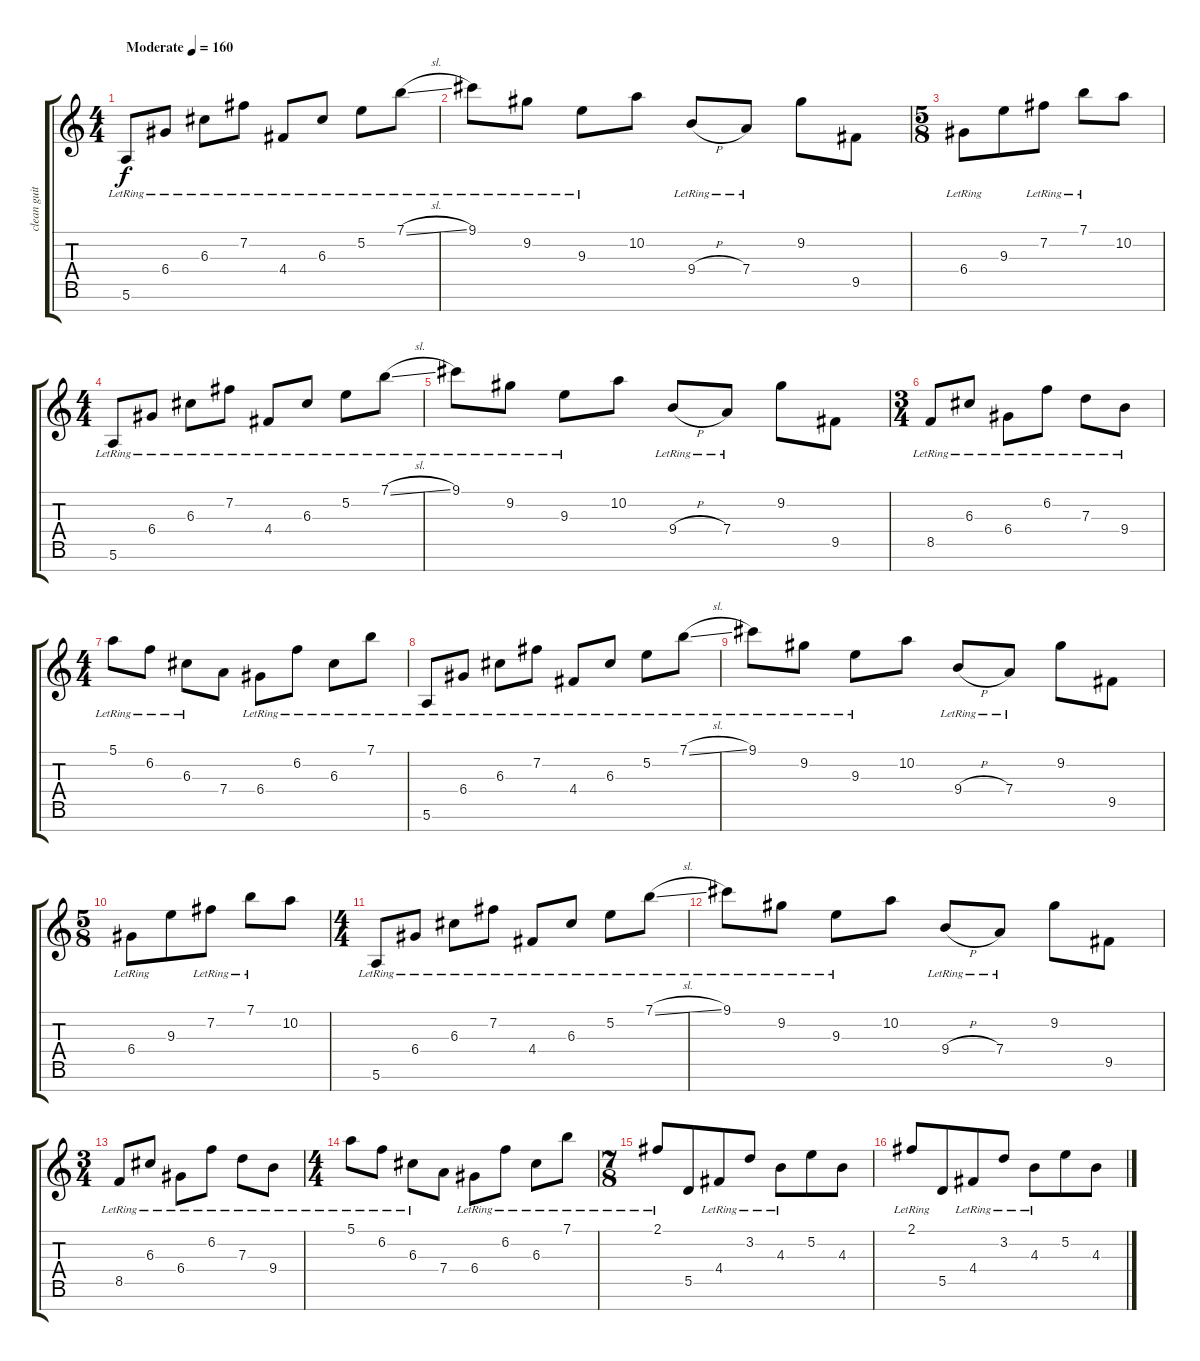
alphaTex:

\track ("clean guitar 1" "clean guit") {instrument acousticguitarsteel}
\staff {score tabs}
\tuning (E4 B3 G3 D3 A2 E2 B1) {hide}
\ts (4 4)
\tempo (160 "Moderate")
\clef g2
\ks c
5.6{lr}.8{dy f instrument acousticguitarsteel} 6.4{lr}.8 6.3{lr}.8 7.2{lr}.8 4.4{lr}.8 6.3{lr}.8 5.2{lr}.8 7.1{sl lr}.8 |
9.1{lr}.8 9.2{lr}.8 9.3{lr}.8 10.2.8 9.4{h lr}.8 7.4{lr}.8 9.2.8 9.5.8 |
\ts (5 8)
6.4{lr}.8 9.3.8 7.2{lr}.8 7.1{lr}.8 10.2.8 |
\ts (4 4)
5.6{lr}.8 6.4{lr}.8 6.3{lr}.8 7.2{lr}.8 4.4{lr}.8 6.3{lr}.8 5.2{lr}.8 7.1{sl lr}.8 |
9.1{lr}.8 9.2{lr}.8 9.3{lr}.8 10.2.8 9.4{h lr}.8 7.4{lr}.8 9.2.8 9.5.8 |
\ts (3 4)
8.5{lr}.8 6.3{lr}.8 6.4{lr}.8 6.2{lr}.8 7.3{lr}.8 9.4{lr}.8 |
\ts (4 4)
5.1{lr}.8 6.2{lr}.8 6.3{lr}.8 7.4.8 6.4{lr}.8 6.2{lr}.8 6.3{lr}.8 7.1{lr}.8 |
5.6{lr}.8 6.4{lr}.8 6.3{lr}.8 7.2{lr}.8 4.4{lr}.8 6.3{lr}.8 5.2{lr}.8 7.1{sl lr}.8 |
9.1{lr}.8 9.2{lr}.8 9.3{lr}.8 10.2.8 9.4{h lr}.8 7.4{lr}.8 9.2.8 9.5.8 |
\ts (5 8)
6.4{lr}.8 9.3.8 7.2{lr}.8 7.1{lr}.8 10.2.8 |
\ts (4 4)
5.6{lr}.8 6.4{lr}.8 6.3{lr}.8 7.2{lr}.8 4.4{lr}.8 6.3{lr}.8 5.2{lr}.8 7.1{sl lr}.8 |
9.1{lr}.8 9.2{lr}.8 9.3{lr}.8 10.2.8 9.4{h lr}.8 7.4{lr}.8 9.2.8 9.5.8 |
\ts (3 4)
8.5{lr}.8 6.3{lr}.8 6.4{lr}.8 6.2{lr}.8 7.3{lr}.8 9.4{lr}.8 |
\ts (4 4)
5.1{lr}.8 6.2{lr}.8 6.3{lr}.8 7.4.8 6.4{lr}.8 6.2{lr}.8 6.3{lr}.8 7.1{lr}.8 |
\ts (7 8)
2.1{lr}.8 5.5.8 4.4{lr}.8 3.2{lr}.8 4.3{lr}.8 5.2.8 4.3.8 |
2.1{lr}.8 5.5.8 4.4{lr}.8 3.2{lr}.8 4.3{lr}.8 5.2.8 4.3.8
